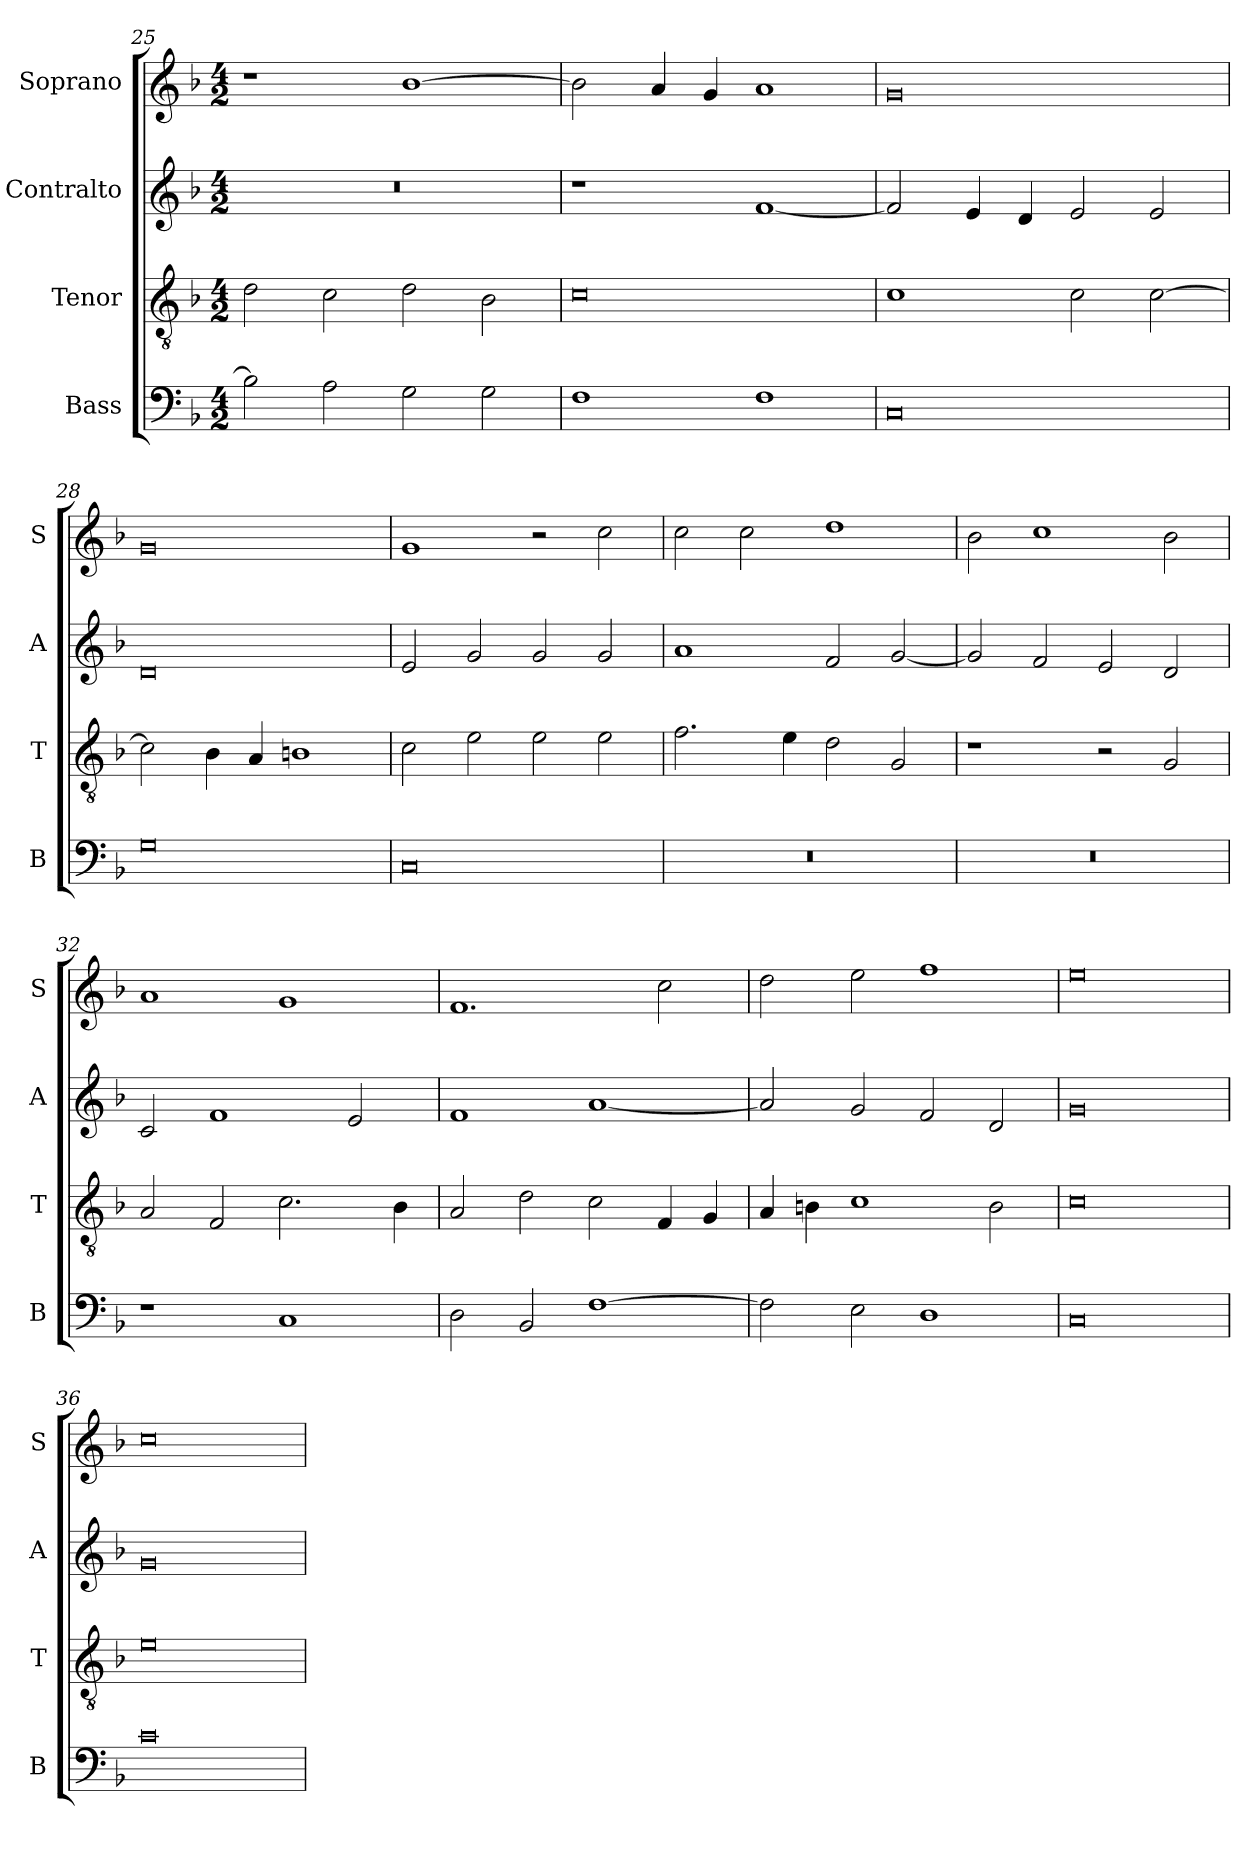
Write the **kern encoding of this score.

**kern	**kern	**kern	**kern
*part4	*part3	*part2	*part1
*staff4	*staff3	*staff2	*staff1
*I"Bass	*I"Tenor	*I"Contralto	*I"Soprano
*I'B	*I'T	*I'A	*I'S
*clefF4	*clefGv2	*clefG2	*clefG2
*k[b-]	*k[b-]	*k[b-]	*k[b-]
*F:ion	*F:ion	*F:ion	*F:ion
*M4/2	*M4/2	*M4/2	*M4/2
=25	=25	=25	=25
2B-]	2d	0r	1r
2A	2c	.	.
2G	2d	.	[1b-
2G	2B-	.	.
=26	=26	=26	=26
1F	0c	1r	2b-]
.	.	.	4a
.	.	.	4g
1F	.	[1f	1a
=27	=27	=27	=27
0C	1c	2f]	0g
.	.	4e	.
.	.	4d	.
.	2c	2e	.
.	[2c	2e	.
=28	=28	=28	=28
0G	2c]	0d	0g
.	4B-	.	.
.	4A	.	.
.	1Bn	.	.
=29	=29	=29	=29
0C	2c	2e	1g
.	2e	2g	.
.	2e	2g	2r
.	2e	2g	2cc
=30	=30	=30	=30
0r	2.f	1a	2cc
.	.	.	2cc
.	4e	.	.
.	2d	2f	1dd
.	2G	[2g	.
=31	=31	=31	=31
0r	1r	2g]	2b-
.	.	2f	1cc
.	2r	2e	.
.	2G	2d	2b-
=32	=32	=32	=32
1r	2A	2c	1a
.	2F	1f	.
1C	2.c	.	1g
.	.	2e	.
.	4B-	.	.
=33	=33	=33	=33
2D	2A	1f	1.f
2BB-	2d	.	.
[1F	2c	[1a	.
.	4F	.	2cc
.	4G	.	.
=34	=34	=34	=34
2F]	4A	2a]	2dd
.	4Bn	.	.
2E	1c	2g	2ee
1D	.	2f	1ff
.	2B	2d	.
=35	=35	=35	=35
0C	0c	0g	0ee
=36	=36	=36	=36
0c	0e	0g	0cc
=	=	=	=
*-	*-	*-	*-
